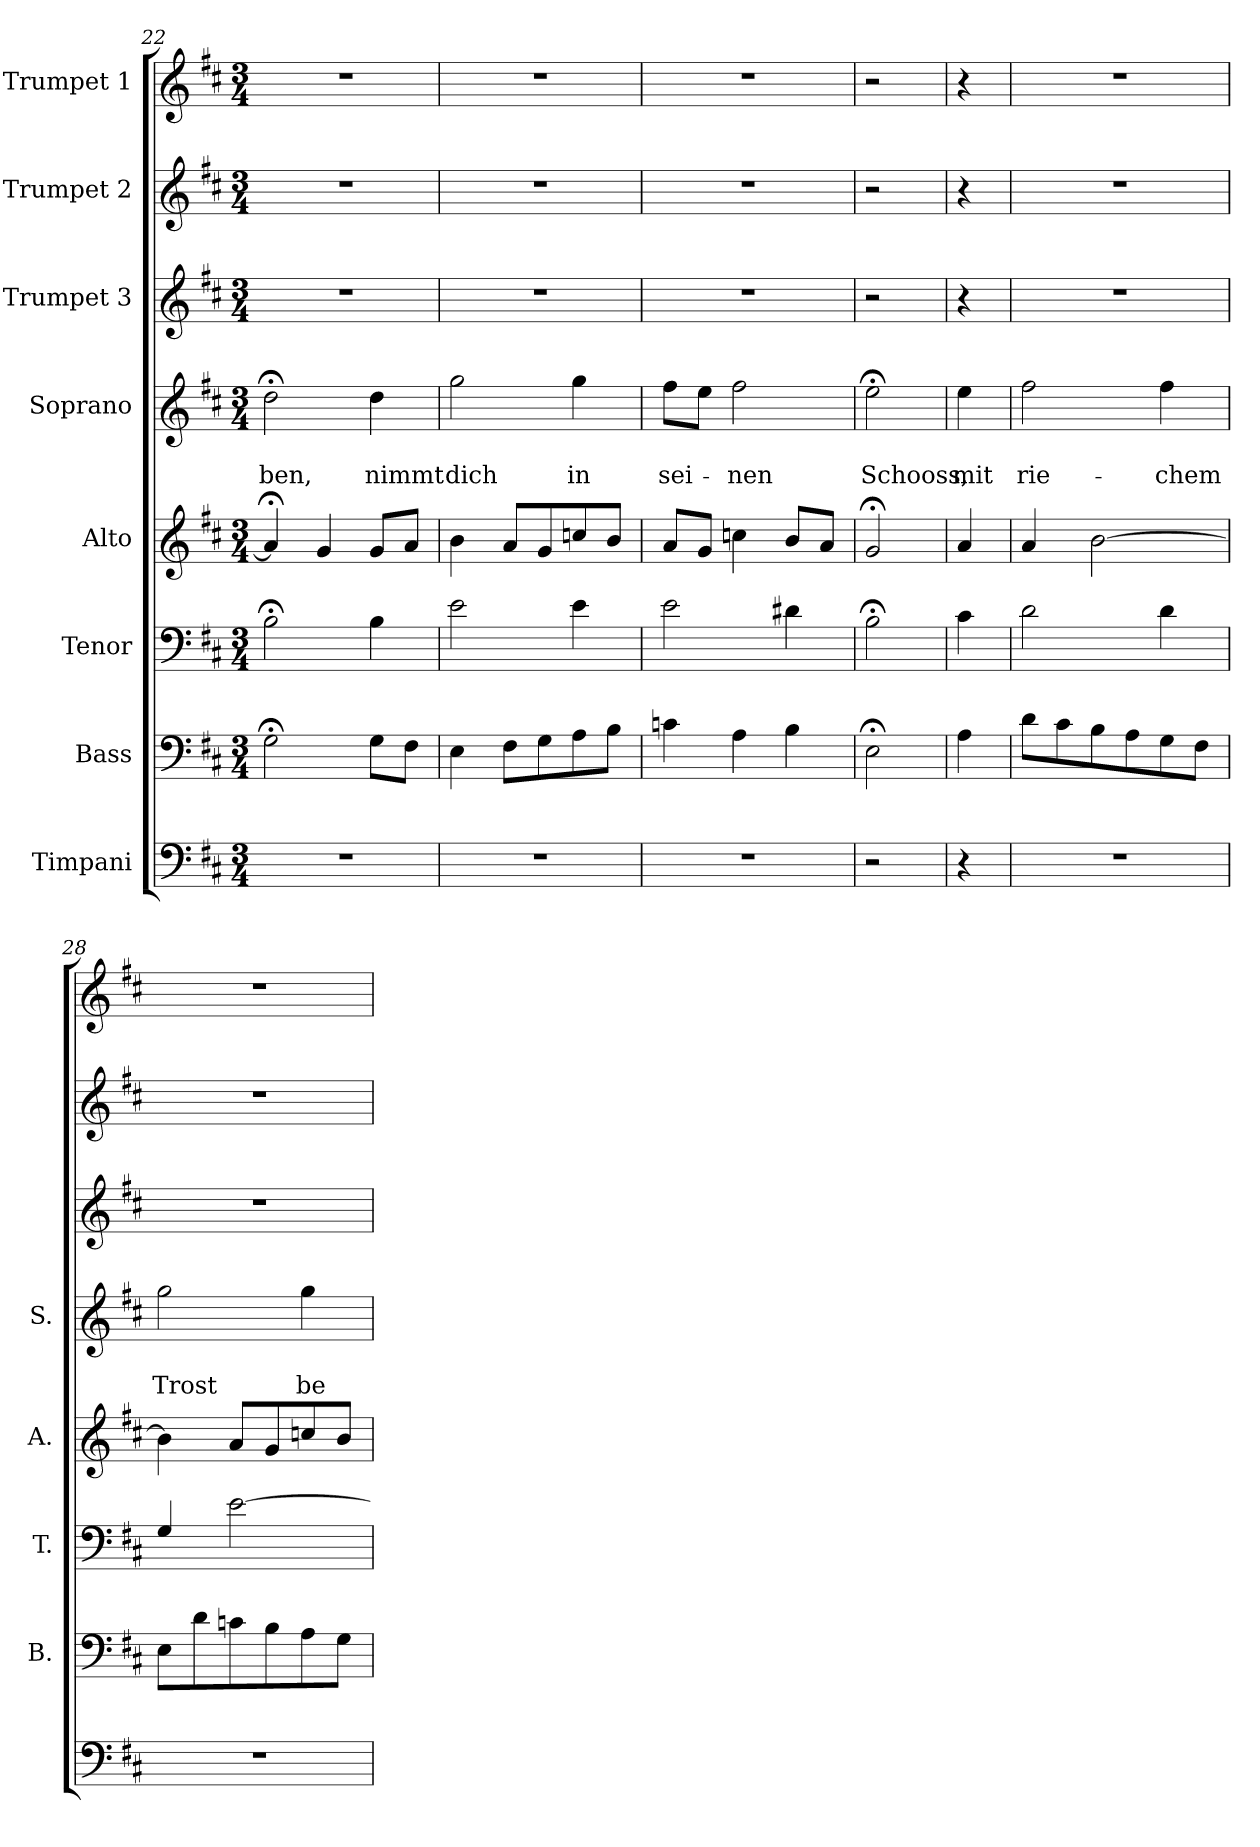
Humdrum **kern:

**kern	**kern	**kern	**kern	**kern	**text	**text	**kern	**kern	**kern
*part8	*part7	*part6	*part5	*part4	*part4	*part4	*part3	*part2	*part1
*staff8	*staff7	*staff6	*staff5	*staff4	*staff4	*staff4	*staff3	*staff2	*staff1
*I"Timpani	*I"Bass	*I"Tenor	*I"Alto	*I"Soprano	*	*	*I"Trumpet 3	*I"Trumpet 2	*I"Trumpet 1
*	*I'B.	*I'T.	*I'A.	*I'S.	*	*	*	*	*
*clefF4	*clefF4	*clefF4	*clefG2	*clefG2	*	*	*clefG2	*clefG2	*clefG2
*k[f#c#]	*k[f#c#]	*k[f#c#]	*k[f#c#]	*k[f#c#]	*	*	*k[f#c#]	*k[f#c#]	*k[f#c#]
*D:	*D:	*D:	*D:	*D:	*	*	*D:	*D:	*D:
*M3/4	*M3/4	*M3/4	*M3/4	*M3/4	*	*	*M3/4	*M3/4	*M3/4
=22	=22	=22	=22	=22	=22	=22	=22	=22	=22
!	!	!	!	!	!	!LO:LY:b	!	!	!
2.r	2G;<\	2B;<\	4a;</]	2dd;<\	.	-ben,	2.r	2.r	2.r
.	.	.	4g/	.	.	.	.	.	.
!	!	!	!	!	!	!LO:LY:b	!	!	!
.	8G\L	4B\	8g/L	4dd\	.	nimmt	.	.	.
.	8F#\J	.	8a/J	.	.	.	.	.	.
=23	=23	=23	=23	=23	=23	=23	=23	=23	=23
!	!	!	!	!	!	!LO:LY:b	!	!	!
2.r	4E\	2e\	4b\	2gg\	.	dich	2.r	2.r	2.r
.	8F#\L	.	8a/L	.	.	.	.	.	.
.	8G\	.	8g/	.	.	.	.	.	.
!	!	!	!	!	!	!LO:LY:b	!	!	!
.	8A\	4e\	8ccn/	4gg\	.	in	.	.	.
.	8B\J	.	8b/J	.	.	.	.	.	.
=24	=24	=24	=24	=24	=24	=24	=24	=24	=24
!	!	!	!	!	!	!LO:LY:b	!	!	!
2.r	4cn\	2e\	8a/L	8ff#\L	.	sei-	2.r	2.r	2.r
.	.	.	8g/J	8ee\J	.	.	.	.	.
!	!	!	!	!	!	!LO:LY:b	!	!	!
.	4A\	.	4ccn\	2ff#\	.	nen	.	.	.
.	4B\	4d#X\	8b/L	.	.	.	.	.	.
.	.	.	8a/J	.	.	.	.	.	.
=25	=25	=25	=25	=25	=25	=25	=25	=25	=25
!	!	!	!	!	!	!LO:LY:b	!	!	!
2r	2E;<\	2B;<\	2g;</	2ee;<\	.	Schooss,	2r	2r	2r
!!LO:PB:g=z
=26	=26	=26	=26	=26	=26	=26	=26	=26	=26
!	!	!	!	!	!	!LO:LY:b	!	!	!
4r	4A\	4c#\	4a/	4ee\	.	mit	4r	4r	4r
=27	=27	=27	=27	=27	=27	=27	=27	=27	=27
!	!	!	!	!	!	!LO:LY:b	!	!	!
2.r	8d\L	2d\	4a/	2ff#\	.	rie-	2.r	2.r	2.r
.	8c#\	.	.	.	.	.	.	.	.
.	8B\	.	[2b\	.	.	.	.	.	.
.	8A\	.	.	.	.	.	.	.	.
!	!	!	!	!	!	!LO:LY:b	!	!	!
.	8G\	4d\	.	4ff#\	.	-chem	.	.	.
.	8F#\J	.	.	.	.	.	.	.	.
=28	=28	=28	=28	=28	=28	=28	=28	=28	=28
!	!	!	!	!	!	!LO:LY:b	!	!	!
2.r	8E\L	4G/	4b\]	2gg\	.	Trost	2.r	2.r	2.r
.	8d\	.	.	.	.	.	.	.	.
.	8cn\	[2e\	8a/L	.	.	.	.	.	.
.	8B\	.	8g/	.	.	.	.	.	.
!	!	!	!	!	!	!LO:LY:b	!	!	!
.	8A\	.	8ccn/	4gg\	.	be-	.	.	.
.	8G\J	.	8b/J	.	.	.	.	.	.
=	=	=	=	=	=	=	=	=	=
*-	*-	*-	*-	*-	*-	*-	*-	*-	*-
